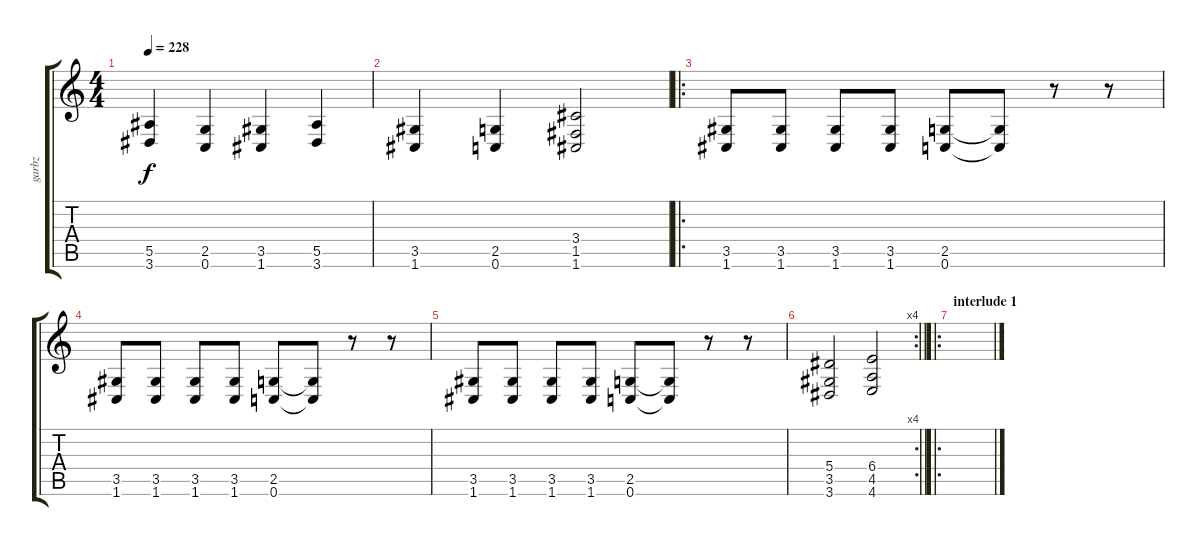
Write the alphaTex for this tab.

\track ("garbz" "garbz") {instrument distortionguitar}
\staff {score tabs}
\tuning (C4 G3 Eb3 Bb2 F2 C2) {hide}
\ts (4 4)
\tempo 228
\clef g2
\ks c
(5.5 3.6).4{dy f} (2.5 0.6).4 (3.5 1.6).4 (5.5 3.6).4 |
(3.5 1.6).4 (2.5 0.6).4 (3.4 1.5 1.6).2 |
\ro
(3.5 1.6).8 (3.5 1.6).8 (3.5 1.6).8 (3.5 1.6).8 (2.5 0.6).8 (2.5{t} 0.6{t}).8 r.8 r.8 |
(3.5 1.6).8 (3.5 1.6).8 (3.5 1.6).8 (3.5 1.6).8 (2.5 0.6).8 (2.5{t} 0.6{t}).8 r.8 r.8 |
(3.5 1.6).8 (3.5 1.6).8 (3.5 1.6).8 (3.5 1.6).8 (2.5 0.6).8 (2.5{t} 0.6{t}).8 r.8 r.8 |
\rc 4
\barLineRight lightlight
(5.4 3.5 3.6).2 (6.4 4.5 4.6).2 |
\ro
\section ("" "interlude 1")
